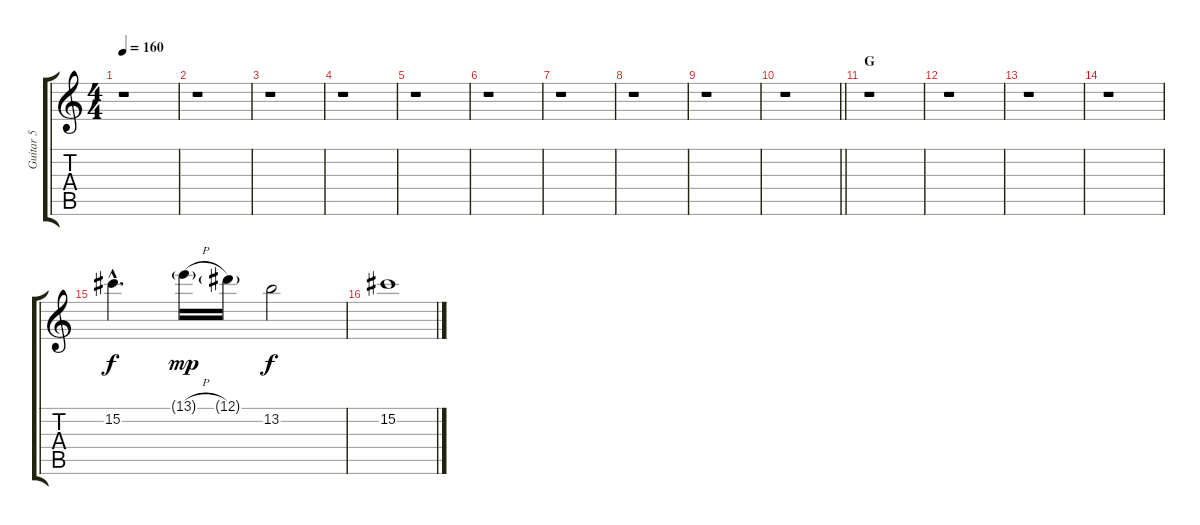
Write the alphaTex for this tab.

\track ("Guitar 5" "Guitar 5") {instrument overdrivenguitar}
\staff {score tabs}
\tuning (Eb4 Bb3 Gb3 Db3 Ab2 Eb2) {hide}
\ts (4 4)
\tempo 160
\clef g2
\ks c
r.1{dy f} |
r.1 |
r.1 |
r.1 |
r.1 |
r.1 |
r.1 |
r.1 |
r.1 |
\barLineRight lightlight
r.1 |
\section ("" "G")
r.1 |
r.1 |
r.1 |
r.1 |
15.2{hac}.4{d volume 11} 13.1{h g}.16{dy mp} 12.1{g}.16 13.2.2{dy f} |
15.2.1
